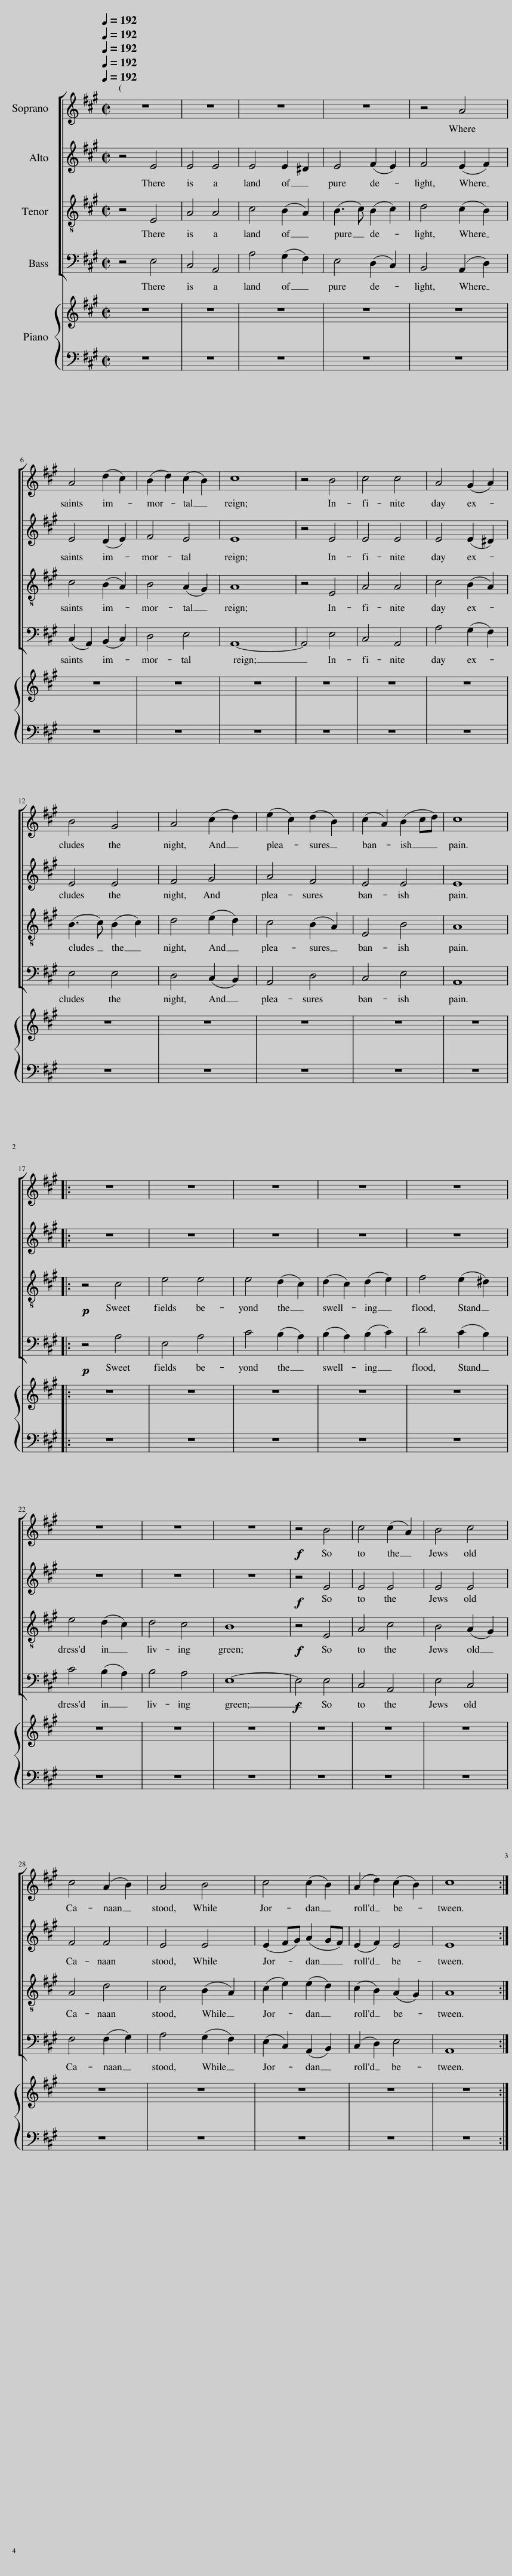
X:1
%%score [ 1 2 3 4 ]
L:1/8
Q:1/4=192
M:2/2
I:linebreak $
K:A
V:1 treble
V:2 treble
V:3 treble-8
V:4 bass
V:1
 z8 | z8 | z8 | z8 | z4 A4 |$ %5
 A4 (d2 c2) | (B2 d2) (c2 B2) | c8 | z4 B4 | c4 c4 | %10
 A4 (G2 A2) |$ B4 G4 | A4 (c2 d2) | (e2 c2) (d2 B2) | (c2 A2) (B2 cd) | %15
 c8 |:$ z8 | z8 | z8 | z8 | %20
 z8 |$ z8 | z8 | z8 |!f! z4 B4 | %25
 c4 (c2 A2) | B4 c4 |$ c4 (A2 B2) | A4 B4 | c4 (c2 B2) | %30
 (A2 d2) (c2 B2) | c8 :| %32
V:2
 z4 E4 | E4 E4 | E4 E2 ^D2 | E4 (F2 E2) | F4 (E2 F2) |$ %5
 E4 (D2 E2) | F4 E4 | E8 | z4 E4 | E4 E4 | %10
 E4 (E2 ^D2) |$ E4 E4 | F4 G4 | A4 F4 | E4 E4 | %15
 E8 |:$ z8 | z8 | z8 | z8 | %20
 z8 |$ z8 | z8 | z8 |!f! z4 E4 | %25
 E4 E4 | E4 E4 |$ F4 F4 | E4 E4 | (E2 FG) (A2 GF) | %30
 (E2 F2) E4 | E8 :| %32
V:3
 z4 E4 | A4 A4 | c4 (B2 A2) | (B3 c) (B2 c2) | d4 (c2 B2) |$ %5
 c4 (B2 A2) | B4 (A2 G2) | A8 | z4 E4 | A4 A4 | %10
 c4 (B2 A2) |$ (B3 c) (B2 c2) | d4 (e2 d2) | c4 (B2 A2) | E4 B4 | %15
 A8 |:$!p! z4 c4 | e4 e4 | e4 (d2 c2) | (d2 c2) (d2 e2) | %20
 f4 (e2 ^d2) |$ e4 (d2 c2) | d4 c4 | B8 |!f! z4 E4 | %25
 A4 c4 | B4 (A2 G2) |$ A4 d4 | c4 (B2 A2) | (c2 e2) (e2 d2) | %30
 (c2 B2) (A2 G2) | A8 :| %32
V:4
 z4 E,4 | C,4 A,,4 | A,4 (G,2 F,2) | E,4 (D,2 C,2) | B,,4 (A,,2 D,2) |$ %5
 (C,2 A,,2) (B,,2 C,2) | D,4 E,4 | A,,8- | A,,4 E,4 | C,4 A,,4 | %10
 A,4 (G,2 F,2) |$ E,4 E,4 | D,4 (C,2 B,,2) | A,,4 D,4 | C,4 E,4 | %15
 A,,8 |:$!p! z4 A,4 | E,4 A,4 | C4 (B,2 A,2) | (B,2 A,2) (B,2 C2) | %20
 D4 (C2 B,2) |$ C4 (B,2 A,2) | B,4 A,4 | E,8- |!f! E,4 E,4 | %25
 C,4 A,,4 | E,4 C,4 |$ F,4 (F,2 G,2) | A,4 (G,2 F,2) | (E,2 C,2) (A,,2 B,,2) | %30
 (C,2 D,2) E,4 | A,,8 :| %32
